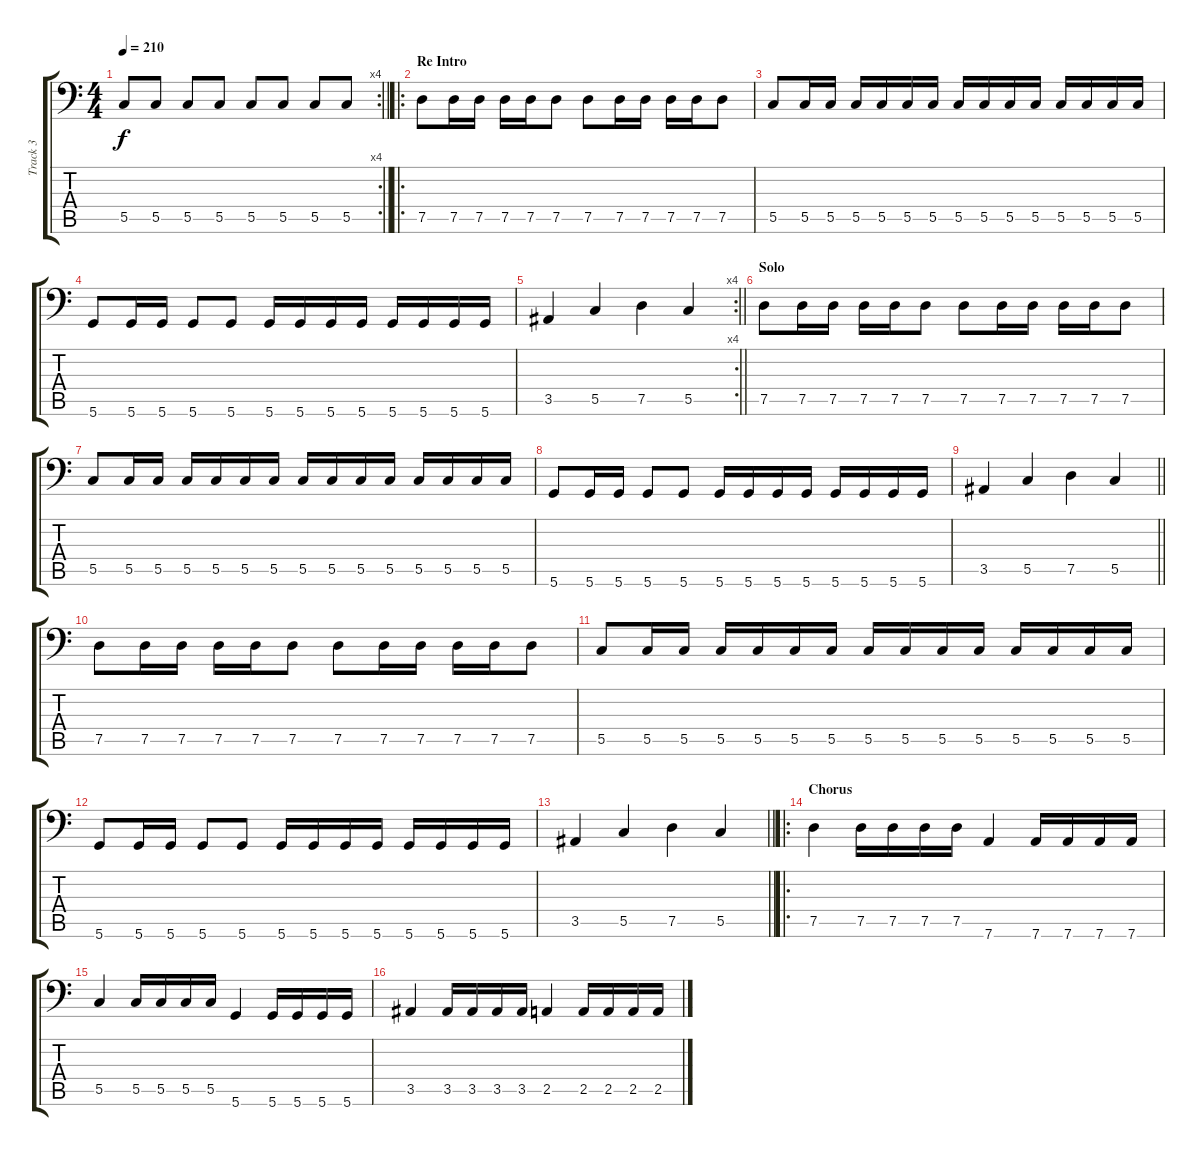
\track ("Track 3" "Track 3") {instrument electricbasspick}
\staff {score tabs}
\tuning (D3 A2 F2 C2 G1 D1) {hide}
\rc 4
\ts (4 4)
\tempo 210
\clef f4
\barLineRight lightlight
\ks c
5.5.8{dy f} 5.5.8 5.5.8 5.5.8 5.5.8 5.5.8 5.5.8 5.5.8 |
\ro
\section ("" "Re Intro")
7.5.8 7.5.16 7.5.16 7.5.16 7.5.16 7.5.8 7.5.8 7.5.16 7.5.16 7.5.16 7.5.16 7.5.8 |
5.5.8 5.5.16 5.5.16 5.5.16 5.5.16 5.5.16 5.5.16 5.5.16 5.5.16 5.5.16 5.5.16 5.5.16 5.5.16 5.5.16 5.5.16 |
5.6.8 5.6.16 5.6.16 5.6.8 5.6.8 5.6.16 5.6.16 5.6.16 5.6.16 5.6.16 5.6.16 5.6.16 5.6.16 |
\rc 4
\barLineRight lightlight
3.5.4 5.5.4 7.5.4 5.5.4 |
\section ("" "Solo")
7.5.8 7.5.16 7.5.16 7.5.16 7.5.16 7.5.8 7.5.8 7.5.16 7.5.16 7.5.16 7.5.16 7.5.8 |
5.5.8 5.5.16 5.5.16 5.5.16 5.5.16 5.5.16 5.5.16 5.5.16 5.5.16 5.5.16 5.5.16 5.5.16 5.5.16 5.5.16 5.5.16 |
5.6.8 5.6.16 5.6.16 5.6.8 5.6.8 5.6.16 5.6.16 5.6.16 5.6.16 5.6.16 5.6.16 5.6.16 5.6.16 |
\barLineRight lightlight
3.5.4 5.5.4 7.5.4 5.5.4 |
7.5.8 7.5.16 7.5.16 7.5.16 7.5.16 7.5.8 7.5.8 7.5.16 7.5.16 7.5.16 7.5.16 7.5.8 |
5.5.8 5.5.16 5.5.16 5.5.16 5.5.16 5.5.16 5.5.16 5.5.16 5.5.16 5.5.16 5.5.16 5.5.16 5.5.16 5.5.16 5.5.16 |
5.6.8 5.6.16 5.6.16 5.6.8 5.6.8 5.6.16 5.6.16 5.6.16 5.6.16 5.6.16 5.6.16 5.6.16 5.6.16 |
\barLineRight lightlight
3.5.4 5.5.4 7.5.4 5.5.4 |
\ro
\section ("" "Chorus")
7.5.4 7.5.16 7.5.16 7.5.16 7.5.16 7.6.4 7.6.16 7.6.16 7.6.16 7.6.16 |
5.5.4 5.5.16 5.5.16 5.5.16 5.5.16 5.6.4 5.6.16 5.6.16 5.6.16 5.6.16 |
3.5.4 3.5.16 3.5.16 3.5.16 3.5.16 2.5.4 2.5.16 2.5.16 2.5.16 2.5.16
